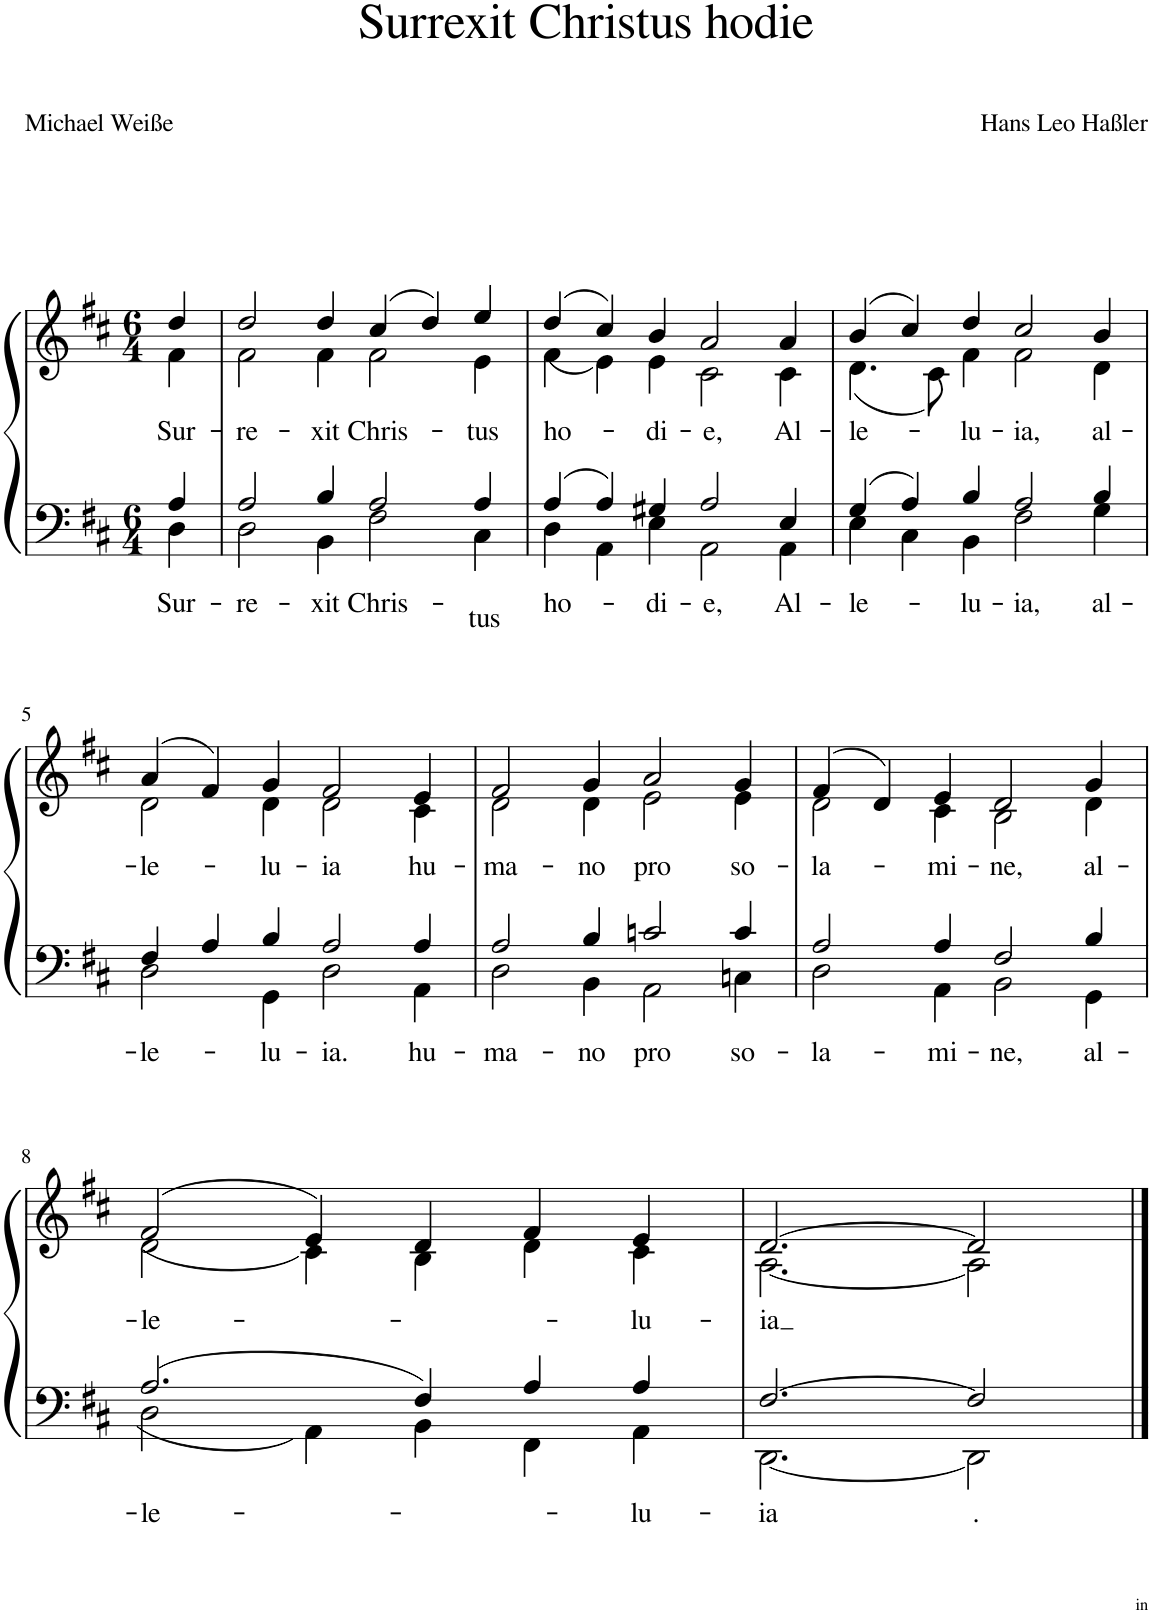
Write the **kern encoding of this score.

**kern	**text	**kern	**text
*part1	*part1	*part1	*part1
*staff2	*staff2	*staff1	*staff1
*I"Piano	*	*	*
*I'Pno.	*	*	*
*clefF4	*	*clefG2	*
*k[f#c#]	*	*k[f#c#]	*
*M6/4	*	*M6/4	*
=1	=1	=1	=1
*^	*	*	*
!	!	!LO:LY:b	!	!LO:LY:b
*	*	*	*^	*
4A/	4D\	Sur-	4dd/	4f#\	Sur-
=2	=2	=2	=2	=2	=2
!	!	!LO:LY:b	!	!	!LO:LY:b
2A/	2D\	-re-	2dd/	2f#\	-re-
!	!	!LO:LY:b	!	!	!LO:LY:b
4B/	4BB\	-xit	4dd/	4f#\	-xit
!	!	!LO:LY:b	!	!	!LO:LY:b
2A/	2F#\	Chris-	(4cc#/	2f#\	Chris-
.	.	.	4dd/)	.	.
!	!	!LO:LY:b	!	!	!LO:LY:b
4A/	4C#\	-tus	4ee/	4e\	-tus
=3	=3	=3	=3	=3	=3
!	!	!LO:LY:b	!	!	!LO:LY:b
4A/	4D\	ho-	(4dd/	(4f#\	ho-
4A/	4AA\	.	4cc#/)	4e\)	.
!	!	!LO:LY:b	!	!	!LO:LY:b
4G#X/	4E\	-di-	4b/	4e\	-di-
!	!	!LO:LY:b	!	!	!LO:LY:b
2A/	2AA\	-e,	2a/	2c#\	-e,
!	!	!LO:LY:b	!	!	!LO:LY:b
4E/	4AA\	Al-	4a/	4c#\	Al-
=4	=4	=4	=4	=4	=4
!	!	!LO:LY:b	!	!	!LO:LY:b
4G/	4E\	-le-	(4b/	(4.d\	-le-
4A/	4C#\	.	4cc#/)	.	.
.	.	.	.	8c#\)	.
!	!	!LO:LY:b	!	!	!LO:LY:b
4B/	4BB\	-lu-	4dd/	4f#\	-lu-
!	!	!LO:LY:b	!	!	!LO:LY:b
2A/	2F#\	-ia,	2cc#/	2f#\	-ia,
!	!	!LO:LY:b	!	!	!LO:LY:b
4B/	4G\	al-	4b/	4d\	al-
!!LO:LB:g=z	!!
=5	=5	=5	=5	=5	=5
!	!	!LO:LY:b	!	!	!LO:LY:b
4F#/	2D\	-le-	(4a/	2d\	-le-
4A/	.	.	4f#/)	.	.
!	!	!LO:LY:b	!	!	!LO:LY:b
4B/	4GG\	-lu-	4g/	4d\	-lu-
!	!	!LO:LY:b	!	!	!LO:LY:b
2A/	2D\	-ia.	2f#/	2d\	-ia
!	!	!LO:LY:b	!	!	!LO:LY:b
4A/	4AA\	hu-	4e/	4c#\	hu-
=6	=6	=6	=6	=6	=6
!	!	!LO:LY:b	!	!	!LO:LY:b
2A/	2D\	-ma-	2f#/	2d\	-ma-
!	!	!LO:LY:b	!	!	!LO:LY:b
4B/	4BB\	-no	4g/	4d\	-no
!	!	!LO:LY:b	!	!	!LO:LY:b
2cn/	2AA\	pro	2a/	2e\	pro
!	!	!LO:LY:b	!	!	!LO:LY:b
4c/	4Cn\	so-	4g/	4e\	so-
=7	=7	=7	=7	=7	=7
!	!	!LO:LY:b	!	!	!LO:LY:b
2A/	2D\	-la-	(4f#/	2d\	-la-
.	.	.	4d/)	.	.
!	!	!LO:LY:b	!	!	!LO:LY:b
4A/	4AA\	-mi-	4e/	4c#\	-mi-
!	!	!LO:LY:b	!	!	!LO:LY:b
2F#/	2BB\	-ne,	2d/	2B\	-ne,
!	!	!LO:LY:b	!	!	!LO:LY:b
4B/	4GG\	al-	4g/	4d\	al-
!!LO:LB:g=z	!!
=8	=8	=8	=8	=8	=8
!	!	!LO:LY:b	!	!	!LO:LY:b
2.A/	2D\	-le-	(2f#/	(2d\	-le-
.	4AA\	.	4e/)	4c#\)	.
4F#/	4BB\	.	4d/	4B\	.
4A/	4FF#\	.	4f#/	4d\	.
!	!	!LO:LY:b	!	!	!LO:LY:b
4A/	4AA\	-lu-	4e/	4c#\	-lu-
=9	=9	=9	=9	=9	=9
!	!	!LO:LY:b	!	!	!LO:LY:b
[2.F#/	[2.DD\	-ia	[2.d/	[2.A\	-ia
!	!	!LO:LY:b	!	!	!
2F#/]	2DD\]	.	2d/]	2A\]	.
*v	*v	*	*	*	*
*	*	*v	*v	*
==	==	==	==
*-	*-	*-	*-
